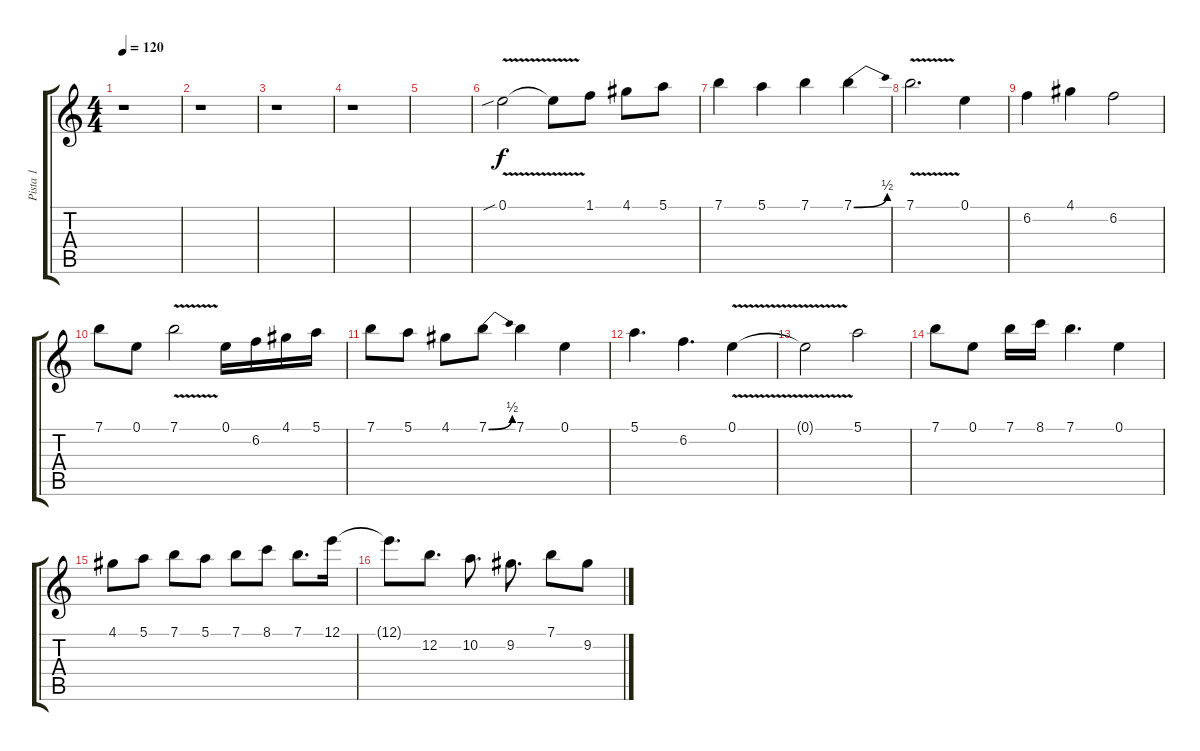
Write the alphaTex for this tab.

\track ("Pista 1" "Pista 1") {instrument distortionguitar}
\staff {score tabs}
\tuning (E4 B3 G3 D3 A2 E2) {hide}
\ts (4 4)
\tempo 120
\clef g2
\ks c
r.1{dy f} |
r.1 |
r.1 |
r.1 |
|
0.1{v sib}.2 0.1{t}.8 1.1.8 4.1.8 5.1.8 |
7.1.4 5.1.4 7.1.4 7.1{be (bend 0 0 60 2)}.4 |
7.1{v}.2{d} 0.1.4 |
6.2.4 4.1.4 6.2.2 |
7.1.8 0.1.8 7.1{v}.2 0.1.16 6.2.16 4.1.16 5.1.16 |
7.1.8 5.1.8 4.1.8 7.1{be (bend 0 0 60 2)}.8 7.1.4 0.1.4 |
5.1.4{d} 6.2.4{d} 0.1{v}.4 |
0.1{t}.2 5.1.2 |
7.1.8 0.1.8 7.1.16 8.1.16 7.1.4{d} 0.1.4 |
4.1.8 5.1.8 7.1.8 5.1.8 7.1.8 8.1.8 7.1.8{d} 12.1.16 |
12.1{t}.8{d} 12.2.8{d} 10.2.8{d} 9.2.8{d} 7.1.8 9.2.8
